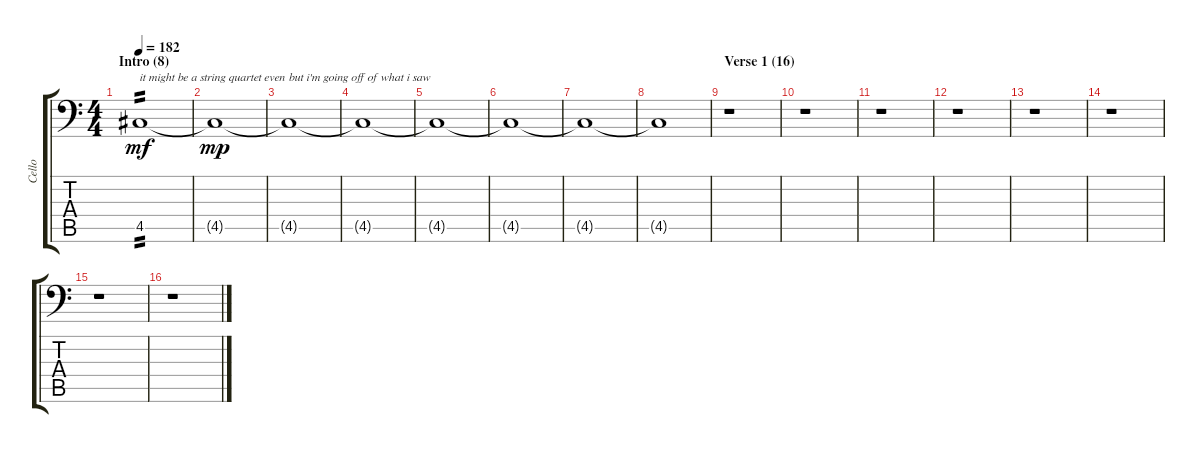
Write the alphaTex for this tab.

\track ("Cello" "Cello") {instrument cello}
\staff {score tabs}
\tuning (E4 B3 G3 D3 A2 E1) {hide}
\ts (4 4)
\section ("" "Intro (8)")
\tempo 182
\clef f4
\ks c
4.5.1{txt "it might be a string quartet even" tp 2 dy mf instrument cello} |
4.5{t}.1{dy mp} |
4.5{t}.1{txt "but i'm going off of what i saw"} |
4.5{t}.1 |
4.5{t}.1 |
4.5{t}.1 |
4.5{t}.1 |
4.5{t}.1 |
\section ("" "Verse 1 (16)")
r.1 |
r.1 |
r.1 |
r.1 |
r.1 |
r.1 |
r.1 |
r.1
